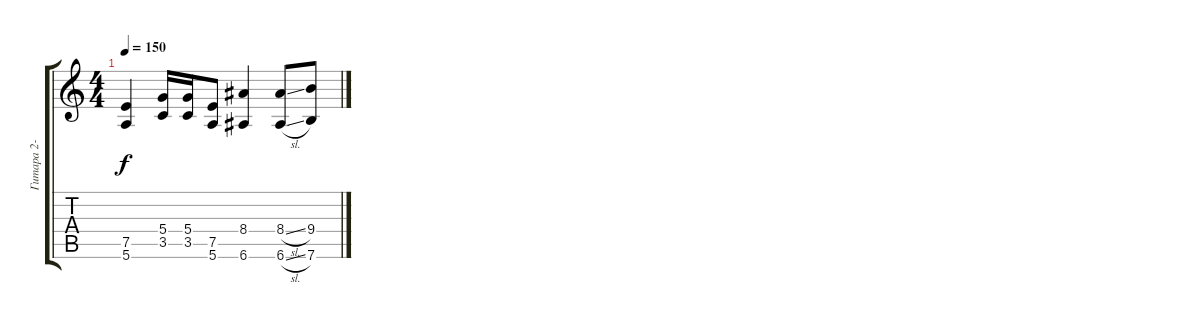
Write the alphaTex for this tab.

\track ("Гитара 2- Драйв" "Гитара 2- ") {instrument overdrivenguitar}
\staff {score tabs}
\tuning (E4 B3 G3 D3 A2 E2) {hide}
\ts (4 4)
\tempo 150
\clef g2
\ks c
(7.5 5.6).4{dy f} (5.4 3.5).16 (5.4 3.5).16 (7.5 5.6).8 (8.4 6.6).4 (8.4{sl} 6.6{sl}).8 (9.4 7.6).8
